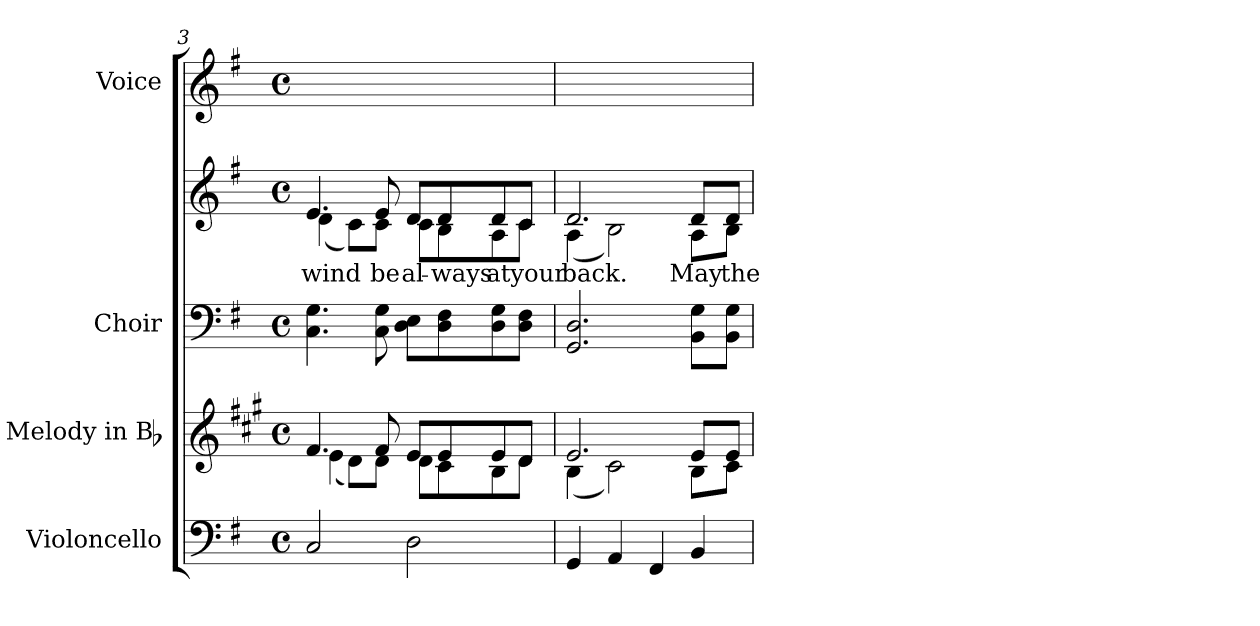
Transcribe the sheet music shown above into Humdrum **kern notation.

**kern	**kern	**kern	**kern	**text	**kern	**text
*part4	*part3	*part2	*part2	*part2	*part1	*part1
*staff5	*staff4	*staff3	*staff2	*staff2	*staff1	*staff1
*I"Violoncello	*I"Melody in Bb	*I"Choir	*	*	*I"Voice	*
*I'Vc.	*I'Bb	*I'Choir	*	*	*I'Voice	*
*clefF4	*clefG2	*clefF4	*clefG2	*	*clefG2	*
*	*ITrd1c2	*	*	*	*	*
*k[f#]	*k[f#]	*k[f#]	*k[f#]	*	*k[f#]	*
*G:	*G:	*G:	*G:	*	*G:	*
*M4/4	*M4/4	*M4/4	*M4/4	*	*M4/4	*
*met(c)	*met(c)	*met(c)	*met(c)	*	*met(c)	*
=3	=3	=3	=3	=3	=3	=3
*	*^	*	*	*	*	*
!	!	!	!	!	!LO:LY:b:color=#000000	!	!
*	*	*	*	*^	*	*	*
!	!	!	!	!	!	!	!	!LO:LY:b:color=#000000
*	*	*	*	*	*	*	*^	*
2Ci/	4.ei/	(4di\	4.Ci\ 4.Gi	4.ei/	(4di\	wind	4.ei/yy	(4di\yy	wind
.	.	8ci\L)	.	.	8ci\L)	.	.	8ci/Lyy)	.
!	!	!	!	!	!	!LO:LY:b:color=#000000	!	!	!
!	!	!	!	!	!	!	!	!	!LO:LY:b:color=#000000
.	8ei/	8ci\J	8Ci\ 8Gi	8ei/	8ci\J	be	8ei/yy	8ci/Jyy	be
!	!	!	!	!	!	!LO:LY:b:color=#000000	!	!	!
!	!	!	!	!	!	!	!	!	!LO:LY:b:color=#000000
2Di\	8di/L	8ci\L	8Di\ 8EiL	8di/L	8ci\L	al-	8di/Lyy	8ci/Lyy	al-
!	!	!	!	!	!	!LO:LY:b:color=#000000	!	!	!
!	!	!	!	!	!	!	!	!	!LO:LY:b:color=#000000
.	8di/	8Bi\	8Di\ 8F#i	8di/	8Bi\	-ways	8di/yy	8Bi/yy	-ways
!	!	!	!	!	!	!LO:LY:b:color=#000000	!	!	!
!	!	!	!	!	!	!	!	!	!LO:LY:b:color=#000000
.	8di/	8Ai\	8Di\ 8Gi	8di/	8Ai\	at	8di/yy	8Ai/yy	at
!	!	!	!	!	!	!LO:LY:b:color=#000000	!	!	!
!	!	!	!	!	!	!	!	!	!LO:LY:b:color=#000000
.	8ci/J	8ci\J	8Di\ 8F#iJ	8ci/J	8ci\J	your	8ci/Jyy	8ci/Jyy	your
=4	=4	=4	=4	=4	=4	=4	=4	=4	=4
!	!	!	!	!	!	!LO:LY:b:color=#000000	!	!	!
!	!	!	!	!	!	!	!	!	!LO:LY:b:color=#000000
4GGi/	2.di/	(4Ai\	2.GGi/ 2.Di	2.di/	(4Ai\	back.	2.di/yy	(4Ai\yy	back.
4AAi/	.	2Bi\)	.	.	2Bi\)	.	.	2Bi/yy)	.
4FF#i/	.	.	.	.	.	.	.	.	.
!	!	!	!	!	!	!LO:LY:b:color=#000000	!	!	!
!	!	!	!	!	!	!	!	!	!LO:LY:b:color=#000000
4BBi/	8di/L	8Ai\L	8BBi\ 8GiL	8di/L	8Ai\L	May	8di/Lyy	8Ai/Lyy	May
!	!	!	!	!	!	!LO:LY:b:color=#000000	!	!	!
!	!	!	!	!	!	!	!	!	!LO:LY:b:color=#000000
.	8di/J	8Bi\J	8BBi\ 8GiJ	8di/J	8Bi\J	the	8di/Jyy	8Bi/Jyy	the
*	*	*	*	*v	*v	*	*	*	*
*	*v	*v	*	*	*	*v	*v	*
=	=	=	=	=	=	=
*-	*-	*-	*-	*-	*-	*-
